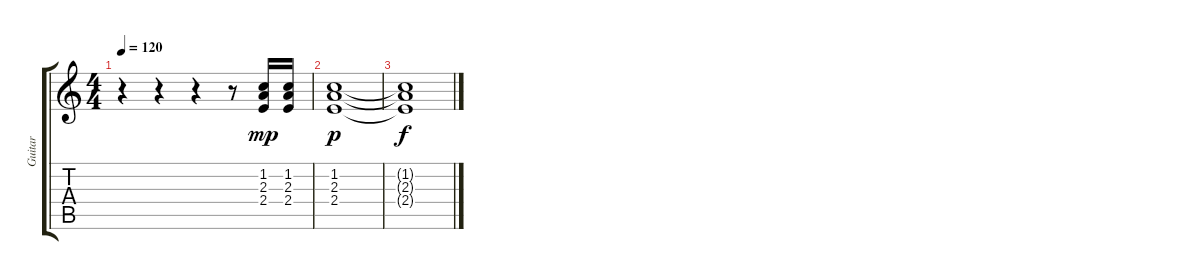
\track ("Guitar " "Guitar ") {instrument electricguitarclean}
\staff {score tabs}
\tuning (E4 B3 G3 D3 A2 E2) {hide}
\ts (4 4)
\tempo 120
\clef g2
\ks c
r.4{dy f} r.4 r.4 r.8 (1.2 2.3 2.4).16{dy mp} (1.2 2.3 2.4).16 |
(1.2 2.3 2.4).1{dy p} |
(1.2{t} 2.3{t} 2.4{t}).1{dy f}
